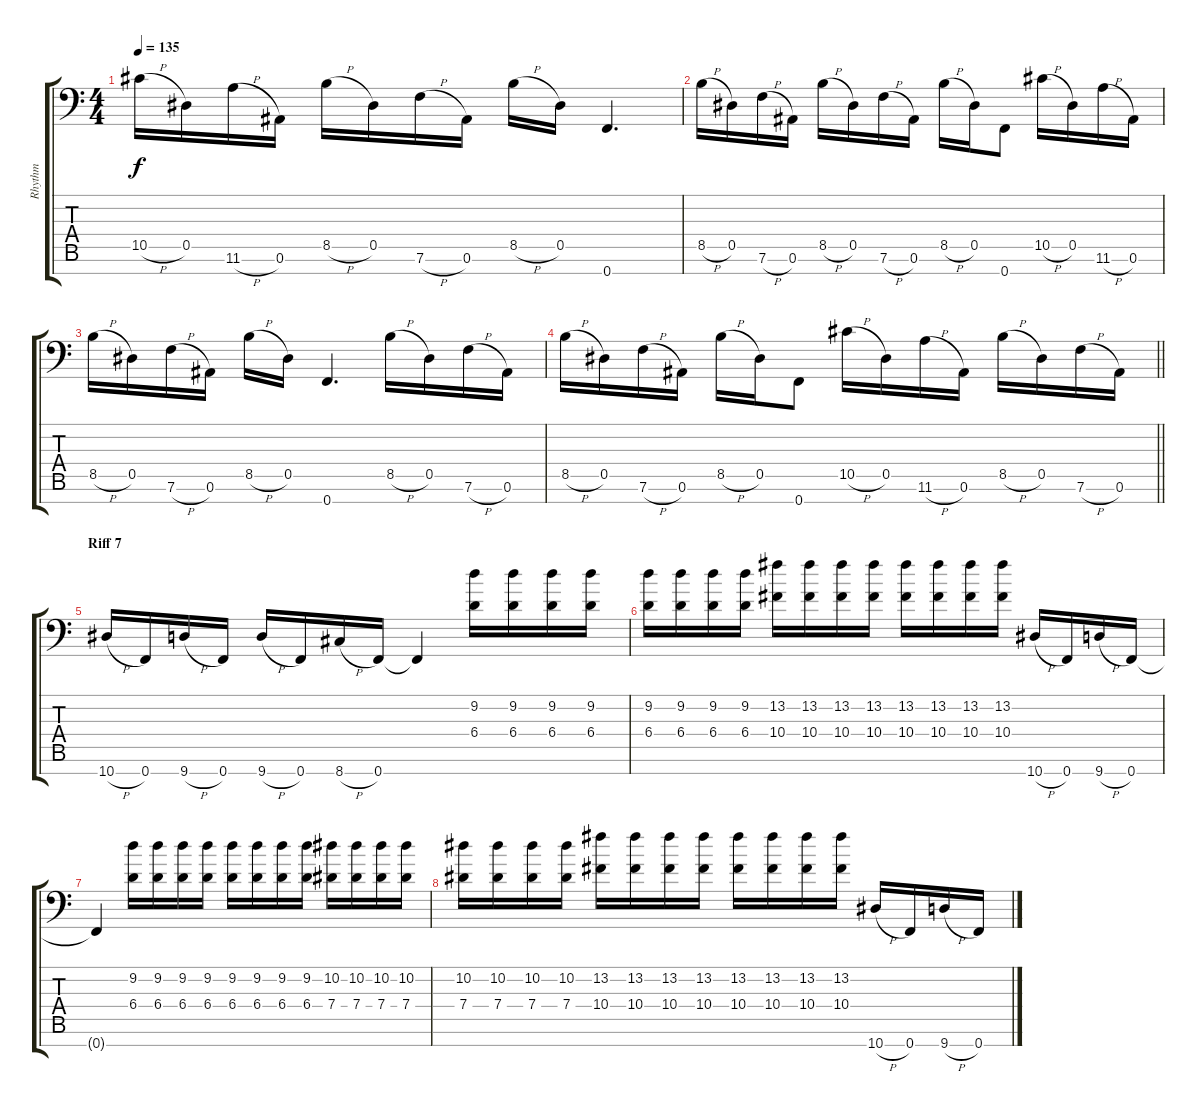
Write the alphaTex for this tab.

\track ("Rhythm" "Rhythm") {instrument distortionguitar}
\staff {score tabs}
\tuning (Bb3 F3 Db3 Ab2 Eb2 Bb1 F1) {hide}
\ts (4 4)
\tempo 135
\clef f4
\ks c
10.5{h}.16{dy f} 0.5.16 11.6{h}.16 0.6.16 8.5{h}.16 0.5.16 7.6{h}.16 0.6.16 8.5{h}.16 0.5.16 0.7.4{d} |
8.5{h}.16 0.5.16 7.6{h}.16 0.6.16 8.5{h}.16 0.5.16 7.6{h}.16 0.6.16 8.5{h}.16 0.5.16 0.7.8 10.5{h}.16 0.5.16 11.6{h}.16 0.6.16 |
8.5{h}.16 0.5.16 7.6{h}.16 0.6.16 8.5{h}.16 0.5.16 0.7.4{d} 8.5{h}.16 0.5.16 7.6{h}.16 0.6.16 |
\barLineRight lightlight
8.5{h}.16 0.5.16 7.6{h}.16 0.6.16 8.5{h}.16 0.5.16 0.7.8 10.5{h}.16 0.5.16 11.6{h}.16 0.6.16 8.5{h}.16 0.5.16 7.6{h}.16 0.6.16 |
\section ("" "Riff 7")
10.7{h}.16 0.7.16 9.7{h}.16 0.7.16 9.7{h}.16 0.7.16 8.7{h}.16 0.7.16 0.7{t}.4 (9.2 6.4).16 (9.2 6.4).16 (9.2 6.4).16 (9.2 6.4).16 |
(9.2 6.4).16 (9.2 6.4).16 (9.2 6.4).16 (9.2 6.4).16 (13.2 10.4).16 (13.2 10.4).16 (13.2 10.4).16 (13.2 10.4).16 (13.2 10.4).16 (13.2 10.4).16 (13.2 10.4).16 (13.2 10.4).16 10.7{h}.16 0.7.16 9.7{h}.16 0.7.16 |
0.7{t}.4 (9.2 6.4).16 (9.2 6.4).16 (9.2 6.4).16 (9.2 6.4).16 (9.2 6.4).16 (9.2 6.4).16 (9.2 6.4).16 (9.2 6.4).16 (10.2 7.4).16 (10.2 7.4).16 (10.2 7.4).16 (10.2 7.4).16 |
(10.2 7.4).16 (10.2 7.4).16 (10.2 7.4).16 (10.2 7.4).16 (13.2 10.4).16 (13.2 10.4).16 (13.2 10.4).16 (13.2 10.4).16 (13.2 10.4).16 (13.2 10.4).16 (13.2 10.4).16 (13.2 10.4).16 10.7{h}.16 0.7.16 9.7{h}.16 0.7.16
